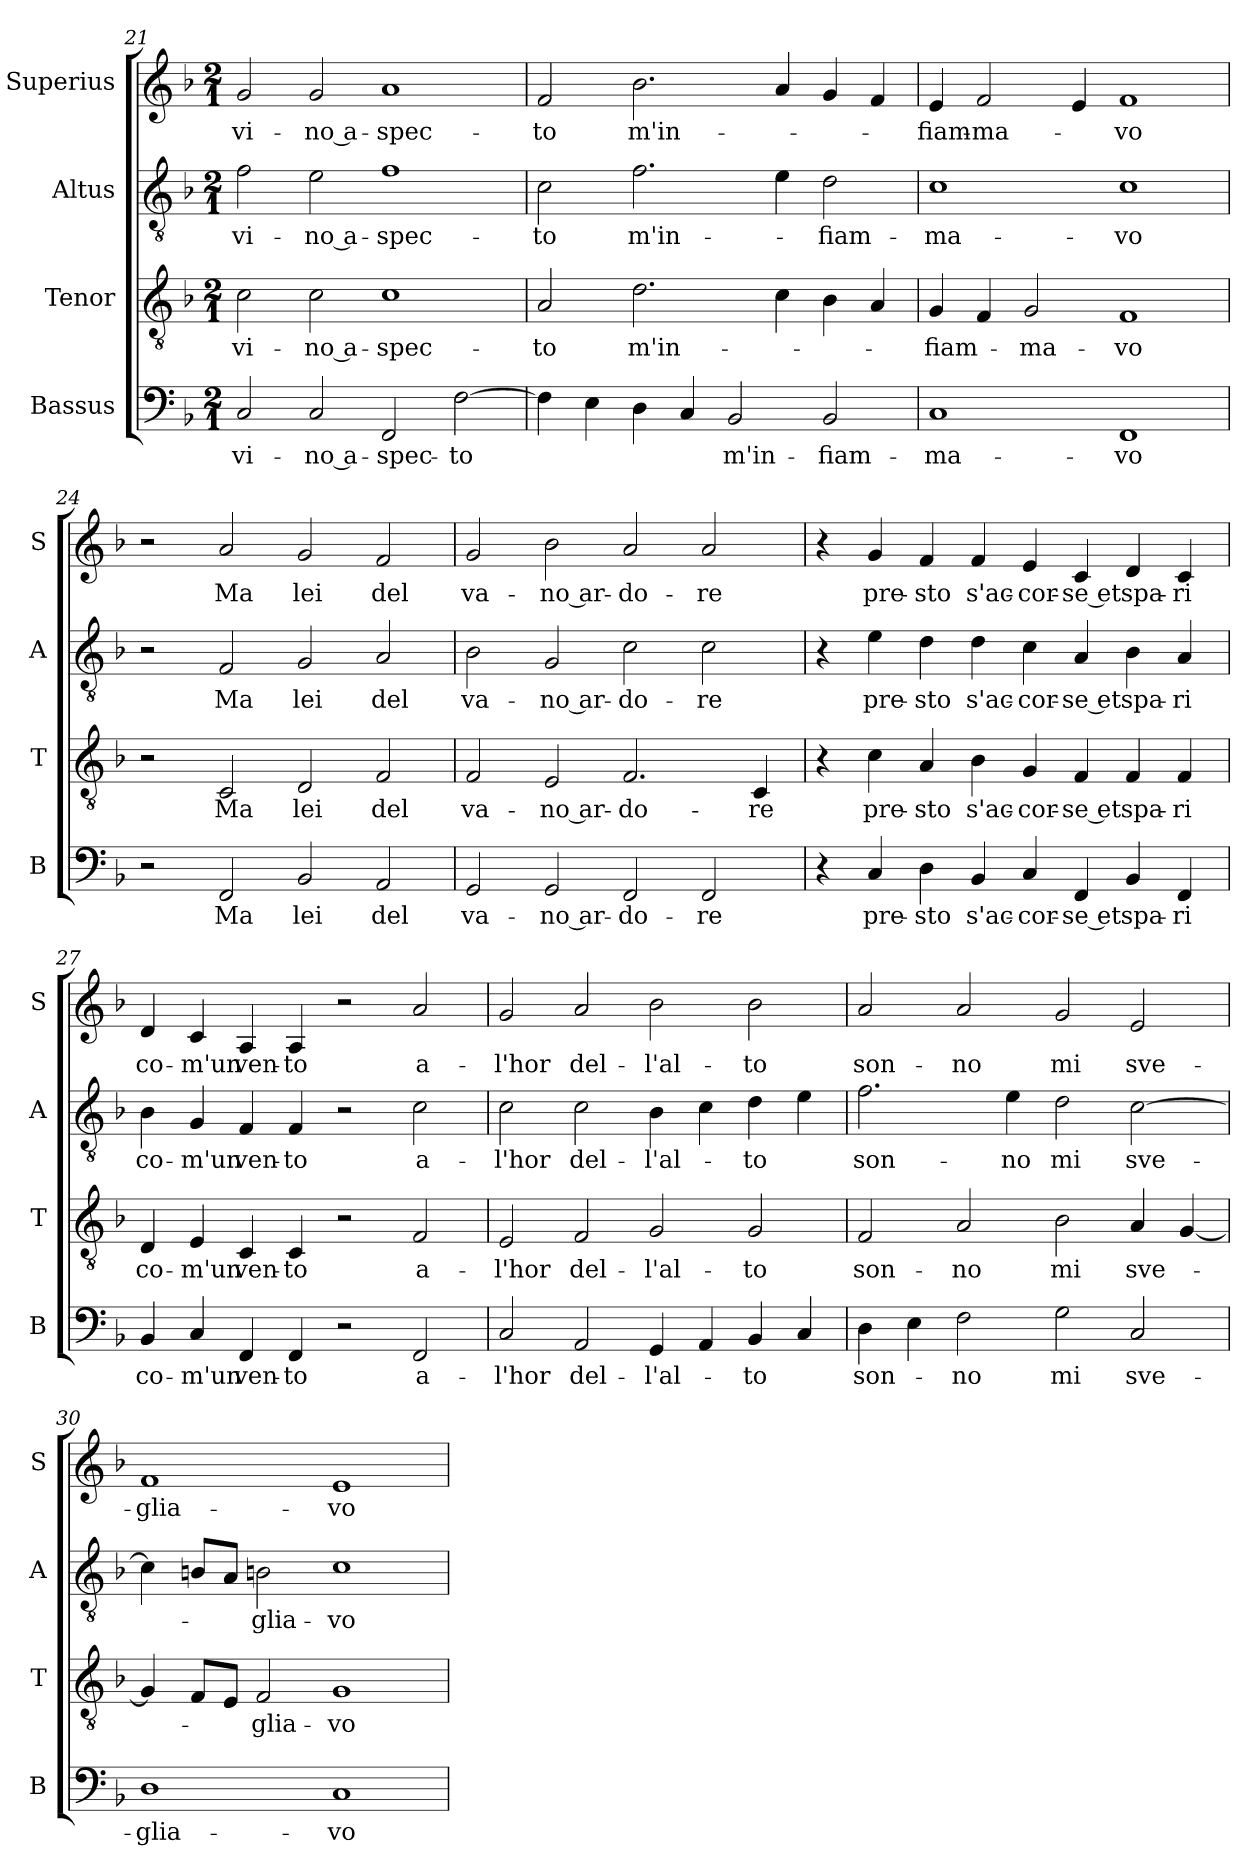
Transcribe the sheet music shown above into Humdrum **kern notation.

**kern	**text	**kern	**text	**kern	**text	**kern	**text
*part4	*part4	*part3	*part3	*part2	*part2	*part1	*part1
*staff4	*staff4	*staff3	*staff3	*staff2	*staff2	*staff1	*staff1
*I"Bassus	*	*I"Tenor	*	*I"Altus	*	*I"Superius	*
*I'B	*	*I'T	*	*I'A	*	*I'S	*
*clefF4	*	*clefGv2	*	*clefGv2	*	*clefG2	*
*k[b-]	*	*k[b-]	*	*k[b-]	*	*k[b-]	*
*F:	*	*F:	*	*F:	*	*F:	*
*M2/1	*	*M2/1	*	*M2/1	*	*M2/1	*
=21	=21	=21	=21	=21	=21	=21	=21
2C	-vi-	2c	-vi-	2f	-vi-	2g	-vi-
2C	-no a-	2c	-no a-	2e	-no a-	2g	-no a-
2FF	-spec-	1c	-spec-	1f	-spec-	1a	-spec-
[2F	-to	.	.	.	.	.	.
=22	=22	=22	=22	=22	=22	=22	=22
4F]	.	2A	-to	2c	-to	2f	-to
4E	.	.	.	.	.	.	.
4D	.	2.d	m'in-	2.f	m'in-	2.b-	m'in-
4C	.	.	.	.	.	.	.
2BB-	m'in-	.	.	.	.	.	.
.	.	4c	.	4e	.	4a	.
2BB-	-fiam-	4B-	.	2d	-fiam-	4g	.
.	.	4A	.	.	.	4f	.
=23	=23	=23	=23	=23	=23	=23	=23
1C	-ma-	4G	-fiam-	1c	-ma-	4e	-fiam-
.	.	4F	.	.	.	2f	-ma-
.	.	2G	-ma-	.	.	.	.
.	.	.	.	.	.	4e	.
1FF	-vo	1F	-vo	1c	-vo	1f	-vo
=24	=24	=24	=24	=24	=24	=24	=24
2r	.	2r	.	2r	.	2r	.
2FF	Ma	2C	Ma	2F	Ma	2a	Ma
2BB-	lei	2D	lei	2G	lei	2g	lei
2AA	del	2F	del	2A	del	2f	del
=25	=25	=25	=25	=25	=25	=25	=25
2GG	va-	2F	va-	2B-	va-	2g	va-
2GG	-no ar-	2E	-no ar-	2G	-no ar-	2b-	-no ar-
2FF	-do-	2.F	-do-	2c	-do-	2a	-do-
2FF	-re	.	.	2c	-re	2a	-re
.	.	4C	-re	.	.	.	.
=26	=26	=26	=26	=26	=26	=26	=26
4r	.	4r	.	4r	.	4r	.
4C	pre-	4c	pre-	4e	pre-	4g	pre-
4D	-sto	4A	-sto	4d	-sto	4f	-sto
4BB-	s'ac-	4B-	s'ac-	4d	s'ac-	4f	s'ac-
4C	-cor-	4G	-cor-	4c	-cor-	4e	-cor-
4FF	-se et	4F	-se et	4A	-se et	4c	-se et
4BB-	spa-	4F	spa-	4B-	spa-	4d	spa-
4FF	-ri	4F	-ri	4A	-ri	4c	-ri
=27	=27	=27	=27	=27	=27	=27	=27
4BB-	co-	4D	co-	4B-	co-	4d	co-
4C	-m'un	4E	-m'un	4G	-m'un	4c	-m'un
4FF	ven-	4C	ven-	4F	ven-	4A	ven-
4FF	-to	4C	-to	4F	-to	4A	-to
2r	.	2r	.	2r	.	2r	.
2FF	a-	2F	a-	2c	a-	2a	a-
=28	=28	=28	=28	=28	=28	=28	=28
2C	-l'hor	2E	-l'hor	2c	-l'hor	2g	-l'hor
2AA	del-	2F	del-	2c	del-	2a	del-
4GG	-l'al-	2G	-l'al-	4B-	-l'al-	2b-	-l'al-
4AA	.	.	.	4c	.	.	.
4BB-	-to	2G	-to	4d	-to	2b-	-to
4C	.	.	.	4e	.	.	.
=29	=29	=29	=29	=29	=29	=29	=29
4D	son-	2F	son-	2.f	son-	2a	son-
4E	.	.	.	.	.	.	.
2F	-no	2A	-no	.	.	2a	-no
.	.	.	.	4e	-no	.	.
2G	mi	2B-	mi	2d	mi	2g	mi
2C	sve-	4A	sve-	[2c	sve-	2e	sve-
.	.	[4G	.	.	.	.	.
=30	=30	=30	=30	=30	=30	=30	=30
1D	-glia-	4G]	.	4c]	.	1f	-glia-
.	.	8FL	.	8BnL	.	.	.
.	.	8EJ	.	8AJ	.	.	.
.	.	2F	-glia-	2Bn	-glia-	.	.
1C	-vo	1G	-vo	1c	-vo	1e	-vo
=	=	=	=	=	=	=	=
*-	*-	*-	*-	*-	*-	*-	*-
